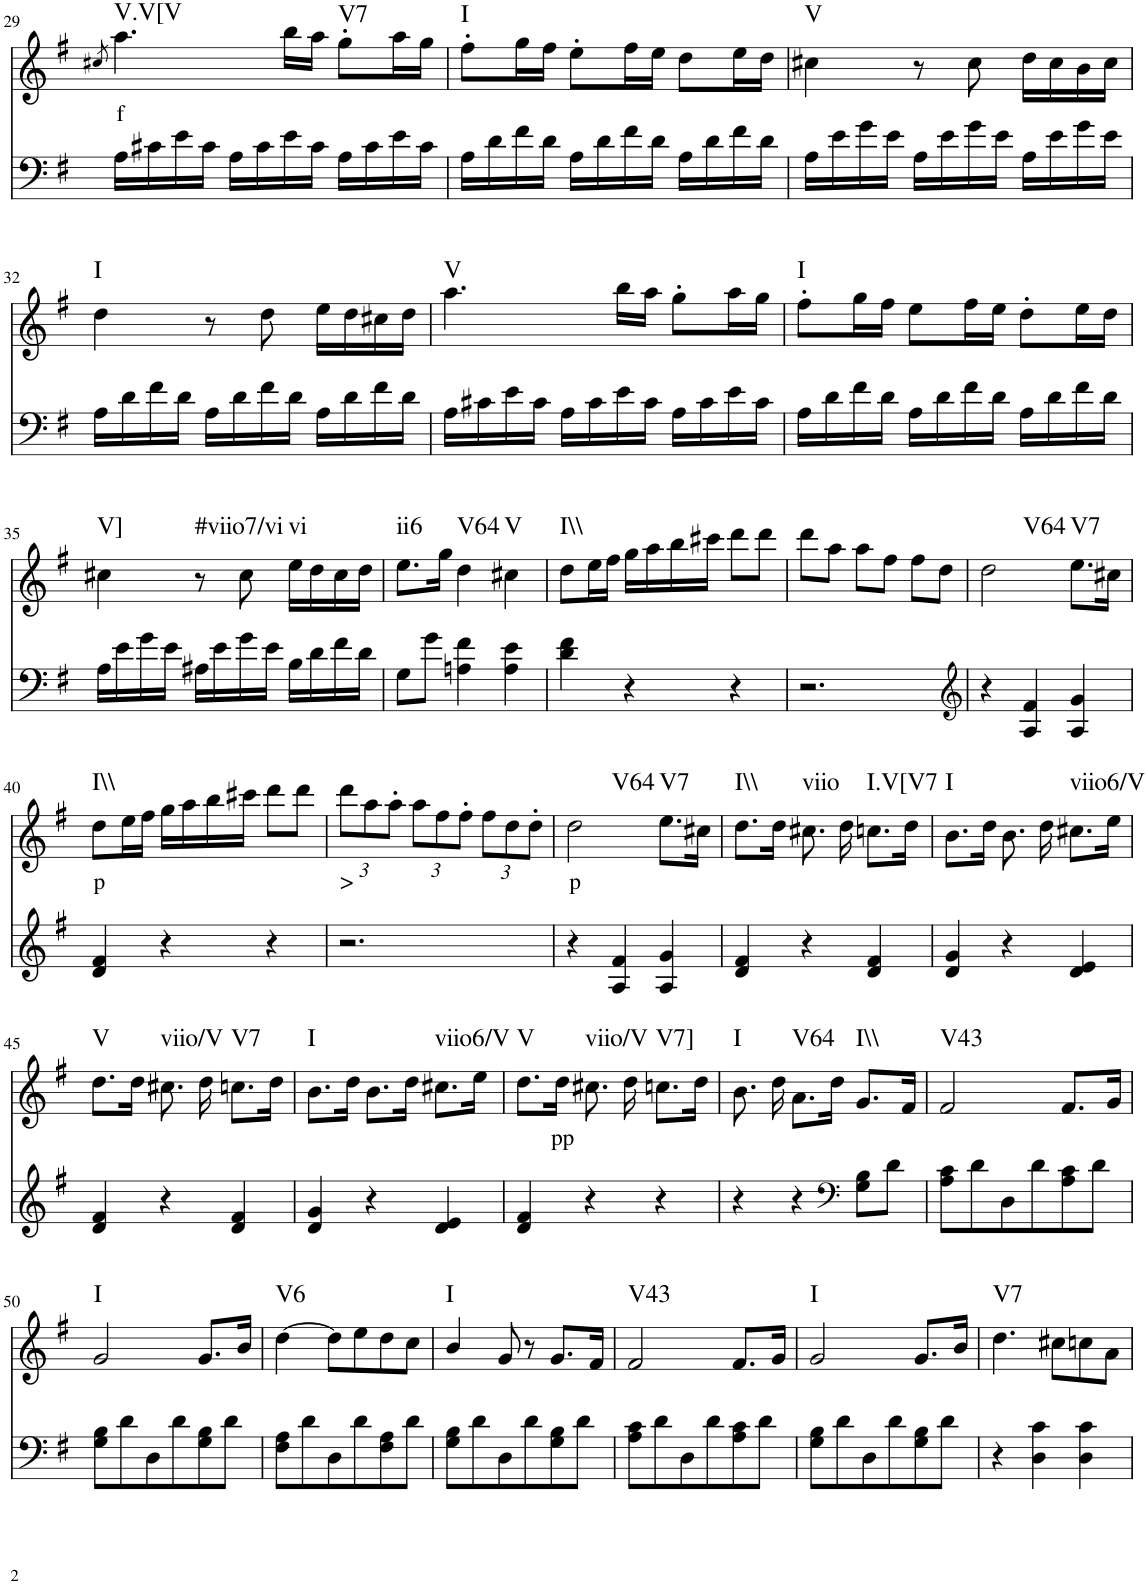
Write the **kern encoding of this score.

**kern	**kern	**text	**harte
*part2	*part1	*part1	*part1
*staff2	*staff1	*staff1	*
*I"piano	*I"piano	*	*
*I'Pno	*I'Pno	*	*
!!LO:PB:g=z
*clefF4	*clefG2	*	*
*k[f#]	*k[f#]	*	*
*G:	*G:	*	*
*M3/4	*M3/4	*	*
=29	=29	=29	=29
.	8qcc#X/	.	.
!	!	!LO:LY:b	!LO:H:kt=V.V[V
16A\LL	4.aa\	f	N
16c#X\	.	.	.
16e\	.	.	.
16c#\JJ	.	.	.
16A\LL	.	.	.
16c#\	.	.	.
16e\	16bb\LL	.	.
16c#\JJ	16aa\JJ	.	.
!	!	!	!LO:H:kt=V7
16A\LL	8gg'\L	.	N
16c#\	.	.	.
16e\	16aa\L	.	.
16c#\JJ	16gg\JJ	.	.
=30	=30	=30	=30
!	!	!	!LO:H:kt=I
16A\LL	8ff#'\L	.	N
16d\	.	.	.
16f#\	16gg\L	.	.
16d\JJ	16ff#\JJ	.	.
16A\LL	8ee'\L	.	.
16d\	.	.	.
16f#\	16ff#\L	.	.
16d\JJ	16ee\JJ	.	.
16A\LL	8dd\L	.	.
16d\	.	.	.
16f#\	16ee\L	.	.
16d\JJ	16dd\JJ	.	.
=31	=31	=31	=31
!	!	!	!LO:H:kt=V
16A\LL	4cc#X\	.	N
16e\	.	.	.
16g\	.	.	.
16e\JJ	.	.	.
16A\LL	8r	.	.
16e\	.	.	.
16g\	8cc#\	.	.
16e\JJ	.	.	.
16A\LL	16dd\LL	.	.
16e\	16cc#\	.	.
16g\	16b\	.	.
16e\JJ	16cc#\JJ	.	.
!!LO:LB:g=z
=32	=32	=32	=32
!	!	!	!LO:H:kt=I
16A\LL	4dd\	.	N
16d\	.	.	.
16f#\	.	.	.
16d\JJ	.	.	.
16A\LL	8r	.	.
16d\	.	.	.
16f#\	8dd\	.	.
16d\JJ	.	.	.
16A\LL	16ee\LL	.	.
16d\	16dd\	.	.
16f#\	16cc#X\	.	.
16d\JJ	16dd\JJ	.	.
=33	=33	=33	=33
!	!	!	!LO:H:kt=V
16A\LL	4.aa\	.	N
16c#X\	.	.	.
16e\	.	.	.
16c#\JJ	.	.	.
16A\LL	.	.	.
16c#\	.	.	.
16e\	16bb\LL	.	.
16c#\JJ	16aa\JJ	.	.
16A\LL	8gg'\L	.	.
16c#\	.	.	.
16e\	16aa\L	.	.
16c#\JJ	16gg\JJ	.	.
=34	=34	=34	=34
!	!	!	!LO:H:kt=I
16A\LL	8ff#'\L	.	N
16d\	.	.	.
16f#\	16gg\L	.	.
16d\JJ	16ff#\JJ	.	.
16A\LL	8ee\L	.	.
16d\	.	.	.
16f#\	16ff#\L	.	.
16d\JJ	16ee\JJ	.	.
16A\LL	8dd'\L	.	.
16d\	.	.	.
16f#\	16ee\L	.	.
16d\JJ	16dd\JJ	.	.
!!LO:LB:g=z
=35	=35	=35	=35
!	!	!	!LO:H:kt=V]
16A\LL	4cc#X\	.	N
16e\	.	.	.
16g\	.	.	.
16e\JJ	.	.	.
!	!	!	!LO:H:kt=#viio7/vi
16A#X\LL	8r	.	N
16e\	.	.	.
16g\	8cc#\	.	.
16e\JJ	.	.	.
!	!	!	!LO:H:kt=vi
16B\LL	16ee\LL	.	N
16d\	16dd\	.	.
16f#\	16cc#\	.	.
16d\JJ	16dd\JJ	.	.
=36	=36	=36	=36
!	!	!	!LO:H:kt=ii6
8G\L	8.ee\L	.	N
8g\J	.	.	.
.	16gg\Jk	.	.
!	!	!	!LO:H:kt=V64
4An\ 4f#\	4dd\	.	N
!	!	!	!LO:H:kt=V
4A\ 4e\	4cc#X\	.	N
=37	=37	=37	=37
!	!	!	!LO:H:kt=I\\
4d\ 4f#\	8dd\L	.	N
.	16ee\L	.	.
.	16ff#\JJ	.	.
4r	16gg\LL	.	.
.	16aa\	.	.
.	16bb\	.	.
.	16ccc#X\JJ	.	.
4r	8ddd\L	.	.
.	8ddd\J	.	.
=38	=38	=38	=38
2.r	8ddd\L	.	.
.	8aa\J	.	.
.	8aa\L	.	.
.	8ff#\J	.	.
.	8ff#\L	.	.
.	8dd\J	.	.
=39	=39	=39	=39
*clefG2	*	*	*
!	!	!	!LO:H:kt=V64
4r	2dd\	.	N
4A/ 4f#/	.	.	.
!	!	!	!LO:H:kt=V7
4A/ 4g/	8.ee\L	.	N
.	16cc#X\Jk	.	.
!!LO:LB:g=z
=40	=40	=40	=40
!	!	!LO:LY:b	!LO:H:kt=I\\
4d/ 4f#/	8dd\L	p	N
.	16ee\L	.	.
.	16ff#\JJ	.	.
4r	16gg\LL	.	.
.	16aa\	.	.
.	16bb\	.	.
.	16ccc#X\JJ	.	.
4r	8ddd\L	.	.
.	8ddd\J	.	.
=41	=41	=41	=41
*	*Xbrackettup	*	*
!	!	!LO:LY:b	!
2.r	12ddd\L	>	.
.	12aa\	.	.
.	12aa'\J	.	.
.	12aa\L	.	.
.	12ff#\	.	.
.	12ff#'\J	.	.
.	12ff#\L	.	.
.	12dd\	.	.
.	12dd'\J	.	.
=42	=42	=42	=42
!	!	!LO:LY:b	!LO:H:kt=V64
4r	2dd\	p	N
4A/ 4f#/	.	.	.
!	!	!	!LO:H:kt=V7
4A/ 4g/	8.ee\L	.	N
.	16cc#X\Jk	.	.
=43	=43	=43	=43
!	!	!	!LO:H:kt=I\\
4d/ 4f#/	8.dd\L	.	N
.	16dd\Jk	.	.
!	!	!	!LO:H:kt=viio
4r	8.cc#X\	.	N
.	16dd\	.	.
!	!	!	!LO:H:kt=I.V[V7
4d/ 4f#/	8.ccn\L	.	N
.	16dd\Jk	.	.
=44	=44	=44	=44
!	!	!	!LO:H:kt=I
4d/ 4g/	8.b\L	.	N
.	16dd\Jk	.	.
4r	8.b\	.	.
.	16dd\	.	.
!	!	!	!LO:H:kt=viio6/V
4d/ 4e/	8.cc#X\L	.	N
.	16ee\Jk	.	.
!!LO:LB:g=z
=45	=45	=45	=45
!	!	!	!LO:H:kt=V
4d/ 4f#/	8.dd\L	.	N
.	16dd\Jk	.	.
!	!	!	!LO:H:kt=viio/V
4r	8.cc#X\	.	N
.	16dd\	.	.
!	!	!	!LO:H:kt=V7
4d/ 4f#/	8.ccn\L	.	N
.	16dd\Jk	.	.
=46	=46	=46	=46
!	!	!	!LO:H:kt=I
4d/ 4g/	8.b\L	.	N
.	16dd\Jk	.	.
4r	8.b\L	.	.
.	16dd\Jk	.	.
!	!	!	!LO:H:kt=viio6/V
4d/ 4e/	8.cc#X\L	.	N
.	16ee\Jk	.	.
=47	=47	=47	=47
!	!	!	!LO:H:kt=V
4d/ 4f#/	8.dd\L	.	N
!	!	!LO:LY:b	!
.	16dd\Jk	pp	.
!	!	!	!LO:H:kt=viio/V
4r	8.cc#X\	.	N
.	16dd\	.	.
!	!	!	!LO:H:kt=V7]
4r	8.ccn\L	.	N
.	16dd\Jk	.	.
=48	=48	=48	=48
!	!	!	!LO:H:kt=I
4r	8.b\	.	N
.	16dd\	.	.
!	!	!	!LO:H:kt=V64
4r	8.a\L	.	N
.	16dd\Jk	.	.
*clefF4	*	*	*
!	!	!	!LO:H:kt=I\\
8G\ 8B\L	8.g/L	.	N
8d\J	.	.	.
.	16f#/Jk	.	.
=49	=49	=49	=49
!	!	!	!LO:H:kt=V43
8A\ 8c\L	2f#/	.	N
8d\	.	.	.
8D\	.	.	.
8d\	.	.	.
8A\ 8c\	8.f#/L	.	.
8d\J	.	.	.
.	16g/Jk	.	.
!!LO:LB:g=z
=50	=50	=50	=50
!	!	!	!LO:H:kt=I
8G\ 8B\L	2g/	.	N
8d\	.	.	.
8D\	.	.	.
8d\	.	.	.
8G\ 8B\	8.g/L	.	.
8d\J	.	.	.
.	16b/Jk	.	.
=51	=51	=51	=51
!	!	!	!LO:H:kt=V6
8F#\ 8A\L	[4dd\	.	N
8d\	.	.	.
8D\	8dd\L]	.	.
8d\	8ee\	.	.
8F#\ 8A\	8dd\	.	.
8d\J	8cc\J	.	.
=52	=52	=52	=52
!	!	!	!LO:H:kt=I
8G\ 8B\L	4b/	.	N
8d\	.	.	.
8D\	8g/	.	.
8d\	8r	.	.
8G\ 8B\	8.g/L	.	.
8d\J	.	.	.
.	16f#/Jk	.	.
=53	=53	=53	=53
!	!	!	!LO:H:kt=V43
8A\ 8c\L	2f#/	.	N
8d\	.	.	.
8D\	.	.	.
8d\	.	.	.
8A\ 8c\	8.f#/L	.	.
8d\J	.	.	.
.	16g/Jk	.	.
=54	=54	=54	=54
!	!	!	!LO:H:kt=I
8G\ 8B\L	2g/	.	N
8d\	.	.	.
8D\	.	.	.
8d\	.	.	.
8G\ 8B\	8.g/L	.	.
8d\J	.	.	.
.	16b/Jk	.	.
=55	=55	=55	=55
!	!	!	!LO:H:kt=V7
4r	4.dd\	.	N
4D\ 4c\	.	.	.
.	8cc#X\L	.	.
4D\ 4c\	8ccn\	.	.
.	8a\J	.	.
=	=	=	=
*-	*-	*-	*-
